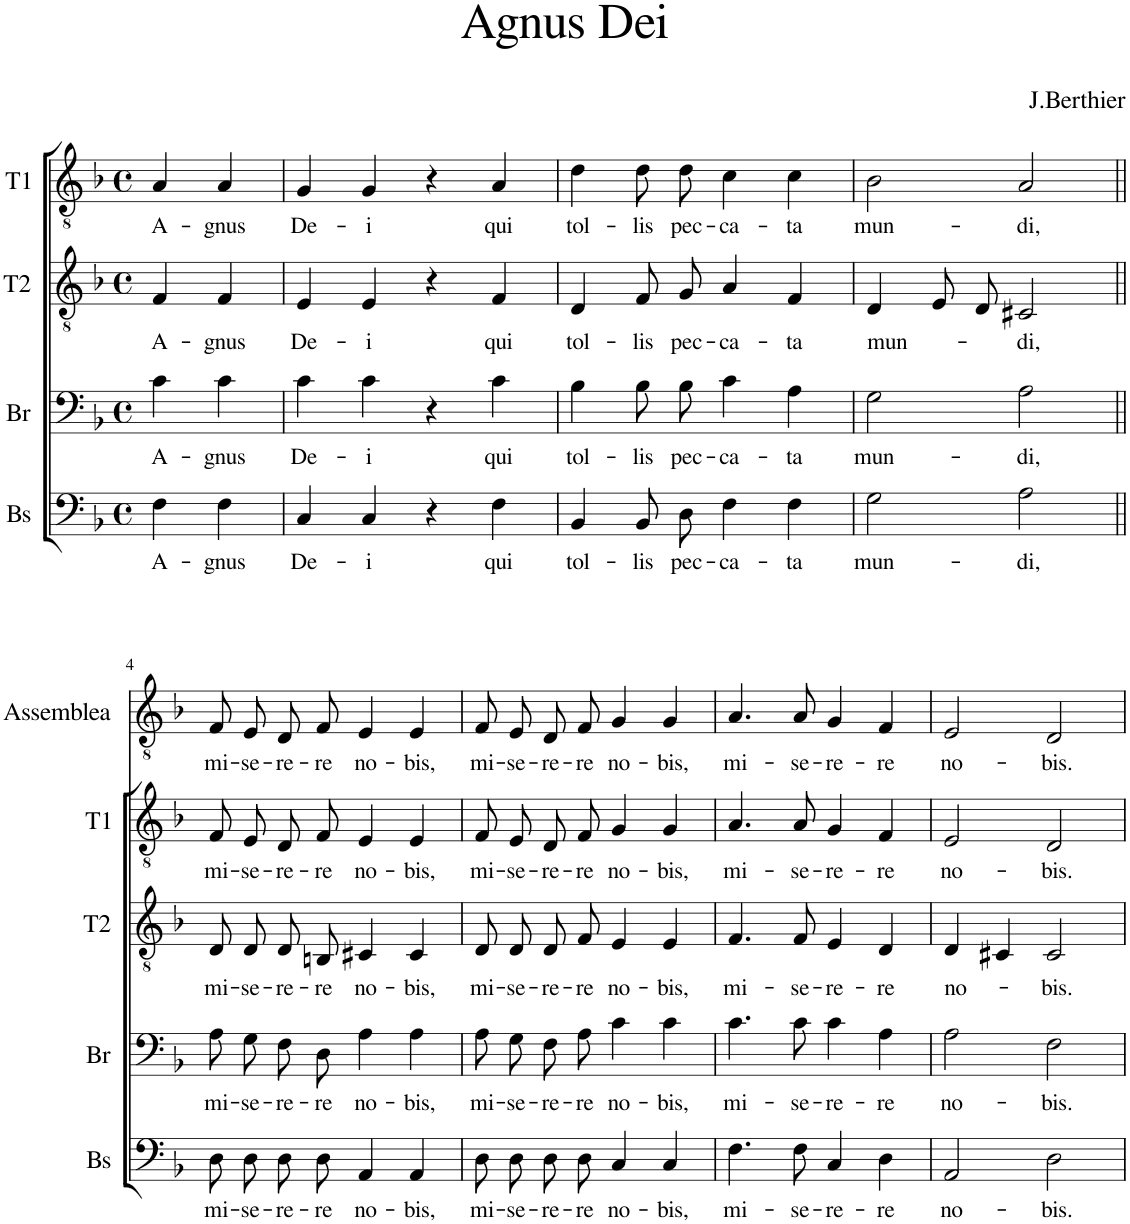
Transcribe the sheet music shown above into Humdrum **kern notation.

**kern	**text	**kern	**text	**kern	**text	**kern	**text	**kern	**text
*part5	*part5	*part4	*part4	*part3	*part3	*part2	*part2	*part1	*part1
*staff5	*staff5	*staff4	*staff4	*staff3	*staff3	*staff2	*staff2	*staff1	*staff1
*I"Bs	*	*I"Br	*	*I"T2	*	*I"T1	*	*I"Assemblea	*
*I'Bs	*	*I'Br	*	*I'T2	*	*I'T1	*	*I'Assemblea	*
*clefF4	*	*clefF4	*	*clefGv2	*	*clefGv2	*	*clefGv2	*
*Trd7c12	*	*	*	*	*	*	*	*	*
*k[b-]	*	*k[b-]	*	*k[b-]	*	*k[b-]	*	*k[b-]	*
*M4/4	*	*M4/4	*	*M4/4	*	*M4/4	*	*M4/4	*
*met(c)	*	*met(c)	*	*met(c)	*	*met(c)	*	*met(c)	*
=	=	=	=	=	=	=	=	=	=
!	!LO:LY:b	!	!LO:LY:b	!	!LO:LY:b	!	!LO:LY:b	!	!
4F\	A-	4c\	A-	4F/	A-	4A/	A-	2r	.
!	!LO:LY:b	!	!LO:LY:b	!	!LO:LY:b	!	!LO:LY:b	!	!
4F\	-gnus	4c\	-gnus	4F/	-gnus	4A/	-gnus	.	.
=1	=1	=1	=1	=1	=1	=1	=1	=1	=1
!	!LO:LY:b	!	!LO:LY:b	!	!LO:LY:b	!	!LO:LY:b	!	!
4C/	De-	4c\	De-	4E/	De-	4G/	De-	1r	.
!	!LO:LY:b	!	!LO:LY:b	!	!LO:LY:b	!	!LO:LY:b	!	!
4C/	-i	4c\	-i	4E/	-i	4G/	-i	.	.
4r	.	4r	.	4r	.	4r	.	.	.
!	!LO:LY:b	!	!LO:LY:b	!	!LO:LY:b	!	!LO:LY:b	!	!
4F\	qui	4c\	qui	4F/	qui	4A/	qui	.	.
=2	=2	=2	=2	=2	=2	=2	=2	=2	=2
!	!LO:LY:b	!	!LO:LY:b	!	!LO:LY:b	!	!LO:LY:b	!	!
4BB-/	tol-	4B-\	tol-	4D/	tol-	4d\	tol-	1r	.
!	!LO:LY:b	!	!LO:LY:b	!	!LO:LY:b	!	!LO:LY:b	!	!
8BB-/L	-lis	8B-\L	-lis	8F/L	-lis	8d\L	-lis	.	.
!	!LO:LY:b	!	!LO:LY:b	!	!LO:LY:b	!	!LO:LY:b	!	!
8D/J	pec-	8B-\J	pec-	8G/J	pec-	8d\J	pec-	.	.
!	!LO:LY:b	!	!LO:LY:b	!	!LO:LY:b	!	!LO:LY:b	!	!
4F\	-ca-	4c\	-ca-	4A/	-ca-	4c\	-ca-	.	.
!	!LO:LY:b	!	!LO:LY:b	!	!LO:LY:b	!	!LO:LY:b	!	!
4F\	-ta	4A\	-ta	4F/	-ta	4c\	-ta	.	.
=3	=3	=3	=3	=3	=3	=3	=3	=3	=3
!	!LO:LY:b	!	!LO:LY:b	!	!LO:LY:b	!	!LO:LY:b	!	!
2G\	mun-	2G\	mun-	4D/	mun-	2B-\	mun-	1r	.
.	.	.	.	8E/L	.	.	.	.	.
.	.	.	.	8D/J	.	.	.	.	.
!	!LO:LY:b	!	!LO:LY:b	!	!LO:LY:b	!	!LO:LY:b	!	!
2A\	-di,	2A\	-di,	2C#X/	-di,	2A/	-di,	.	.
!!LO:LB:g=z
=4||	=4||	=4||	=4||	=4||	=4||	=4||	=4||	=4||	=4||
!	!LO:LY:b	!	!LO:LY:b	!	!LO:LY:b	!	!LO:LY:b	!	!LO:LY:b
8D\L	mi-	8A\L	mi-	8D/L	mi-	8F/L	mi-	8F/L	mi-
!	!LO:LY:b	!	!LO:LY:b	!	!LO:LY:b	!	!LO:LY:b	!	!LO:LY:b
8D\J	-se-	8G\J	-se-	8D/J	-se-	8E/J	-se-	8E/J	-se-
!	!LO:LY:b	!	!LO:LY:b	!	!LO:LY:b	!	!LO:LY:b	!	!LO:LY:b
8D\L	-re-	8F\L	-re-	8D/L	-re-	8D/L	-re-	8D/L	-re-
!	!LO:LY:b	!	!LO:LY:b	!	!LO:LY:b	!	!LO:LY:b	!	!LO:LY:b
8D\J	-re	8D\J	-re	8BBn/J	-re	8F/J	-re	8F/J	-re
!	!LO:LY:b	!	!LO:LY:b	!	!LO:LY:b	!	!LO:LY:b	!	!LO:LY:b
4AA/	no-	4A\	no-	4C#X/	no-	4E/	no-	4E/	no-
!	!LO:LY:b	!	!LO:LY:b	!	!LO:LY:b	!	!LO:LY:b	!	!LO:LY:b
4AA/	-bis,	4A\	-bis,	4C#/	-bis,	4E/	-bis,	4E/	-bis,
=5	=5	=5	=5	=5	=5	=5	=5	=5	=5
!	!LO:LY:b	!	!LO:LY:b	!	!LO:LY:b	!	!LO:LY:b	!	!LO:LY:b
8D\L	mi-	8A\L	mi-	8D/L	mi-	8F/L	mi-	8F/L	mi-
!	!LO:LY:b	!	!LO:LY:b	!	!LO:LY:b	!	!LO:LY:b	!	!LO:LY:b
8D\J	-se-	8G\J	-se-	8D/J	-se-	8E/J	-se-	8E/J	-se-
!	!LO:LY:b	!	!LO:LY:b	!	!LO:LY:b	!	!LO:LY:b	!	!LO:LY:b
8D\L	-re-	8F\L	-re-	8D/L	-re-	8D/L	-re-	8D/L	-re-
!	!LO:LY:b	!	!LO:LY:b	!	!LO:LY:b	!	!LO:LY:b	!	!LO:LY:b
8D\J	-re	8A\J	-re	8F/J	-re	8F/J	-re	8F/J	-re
!	!LO:LY:b	!	!LO:LY:b	!	!LO:LY:b	!	!LO:LY:b	!	!LO:LY:b
4C/	no-	4c\	no-	4E/	no-	4G/	no-	4G/	no-
!	!LO:LY:b	!	!LO:LY:b	!	!LO:LY:b	!	!LO:LY:b	!	!LO:LY:b
4C/	-bis,	4c\	-bis,	4E/	-bis,	4G/	-bis,	4G/	-bis,
=6	=6	=6	=6	=6	=6	=6	=6	=6	=6
!	!LO:LY:b	!	!LO:LY:b	!	!LO:LY:b	!	!LO:LY:b	!	!LO:LY:b
4.F\	mi-	4.c\	mi-	4.F/	mi-	4.A/	mi-	4.A/	mi-
!	!LO:LY:b	!	!LO:LY:b	!	!LO:LY:b	!	!LO:LY:b	!	!LO:LY:b
8F\	-se-	8c\	-se-	8F/	-se-	8A/	-se-	8A/	-se-
!	!LO:LY:b	!	!LO:LY:b	!	!LO:LY:b	!	!LO:LY:b	!	!LO:LY:b
4C/	-re-	4c\	-re-	4E/	-re-	4G/	-re-	4G/	-re-
!	!LO:LY:b	!	!LO:LY:b	!	!LO:LY:b	!	!LO:LY:b	!	!LO:LY:b
4D\	-re	4A\	-re	4D/	-re	4F/	-re	4F/	-re
=7	=7	=7	=7	=7	=7	=7	=7	=7	=7
!	!LO:LY:b	!	!LO:LY:b	!	!LO:LY:b	!	!LO:LY:b	!	!LO:LY:b
2AA/	no-	2A\	no-	4D/	no-	2E/	no-	2E/	no-
.	.	.	.	4C#X/	.	.	.	.	.
!	!LO:LY:b	!	!LO:LY:b	!	!LO:LY:b	!	!LO:LY:b	!	!LO:LY:b
2D\	-bis.	2F\	-bis.	2C#/	-bis.	2D/	-bis.	2D/	-bis.
=	=	=	=	=	=	=	=	=	=
*-	*-	*-	*-	*-	*-	*-	*-	*-	*-
